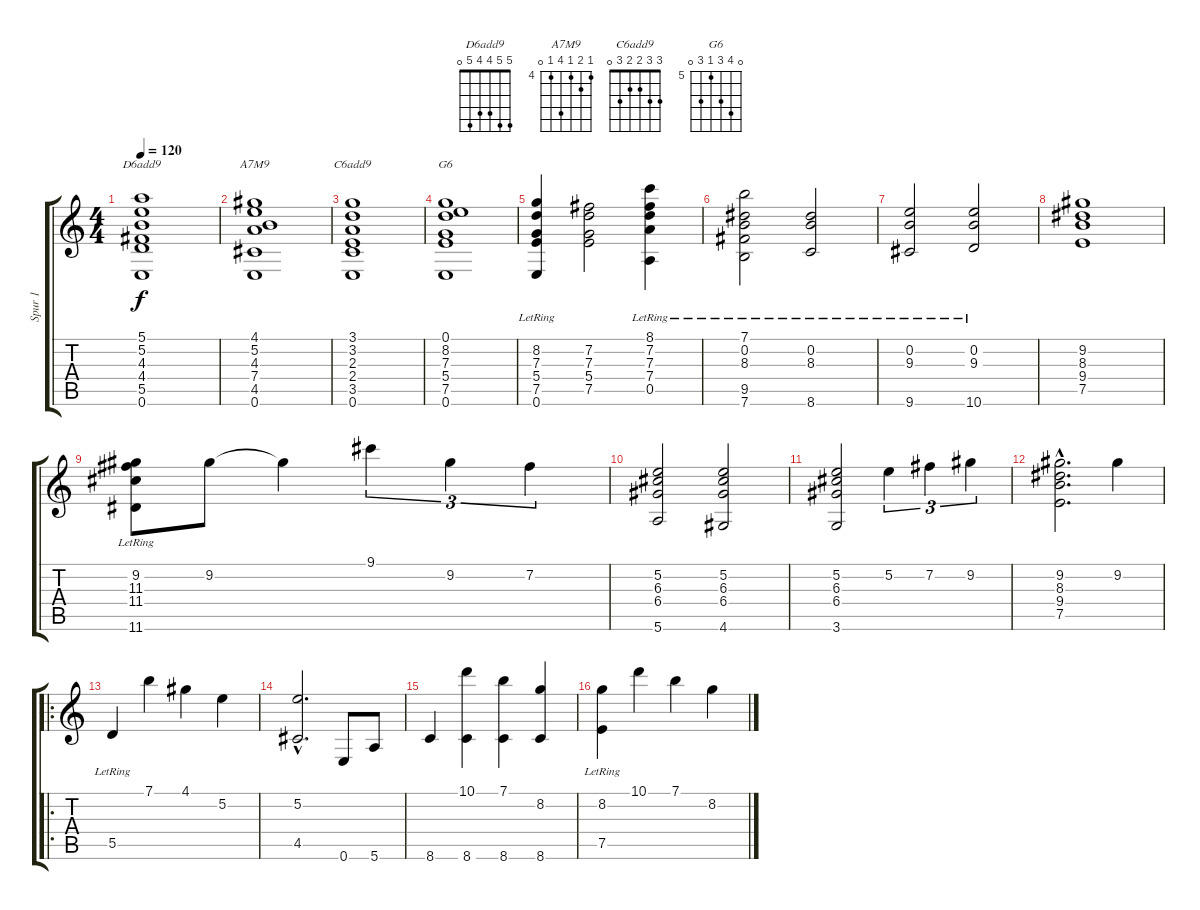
\track ("Spur 1" "Spur 1") {instrument acousticguitarnylon}
\staff {score tabs}
\tuning (E4 B3 G3 D3 A2 E2) {hide}
\chord ("D6add9" 5 5 4 4 5 0)
\chord ("A7M9" 4 5 4 7 4 0) {firstfret 4}
\chord ("C6add9" 3 3 2 2 3 0)
\chord ("G6" 0 8 7 5 7 0) {firstfret 5}
\ts (4 4)
\tempo 120
\clef g2
\ks c
(5.1 5.2 4.3 4.4 5.5 0.6).1{ch "D6add9" dy f instrument acousticguitarnylon} |
(4.1 5.2 4.3 7.4 4.5 0.6).1{ch "A7M9"} |
(3.1 3.2 2.3 2.4 3.5 0.6).1{ch "C6add9"} |
(0.1 8.2 7.3 5.4 7.5 0.6).1{ch "G6"} |
(8.2 7.3 5.4 7.5 0.6{lr}).4 (7.2 7.3 5.4 7.5).2 (8.1 7.2 7.3 7.4 0.5{lr}).4 |
(7.1 0.2 8.3 9.5 7.6{lr}).2 (0.2 8.3 8.6{lr}).2 |
(0.2 9.3 9.6{lr}).2 (0.2 9.3 10.6{lr}).2 |
(9.2 8.3 9.4 7.5).1 |
(9.2 11.3 11.4 11.6{lr}).8 9.2.8 9.2{t}.4 9.1.4{tu (3 2)} 9.2.4{tu (3 2)} 7.2.4{tu (3 2)} |
(5.2 6.3 6.4 5.6).2 (5.2 6.3 6.4 4.6).2 |
(5.2 6.3 6.4 3.6).2 5.2.4{tu (3 2)} 7.2.4{tu (3 2)} 9.2.4{tu (3 2)} |
(9.2{hac} 8.3{hac} 9.4{hac} 7.5).2{d} 9.2.4 |
\ro
5.5{lr}.4 7.1.4 4.1.4 5.2.4 |
(5.2{hac} 4.5{hac}).2{d} 0.6.8 5.6.8 |
8.6.4 (10.1 8.6).4 (7.1 8.6).4 (8.2 8.6).4 |
(8.2 7.5{lr}).4 10.1.4 7.1.4 8.2.4
